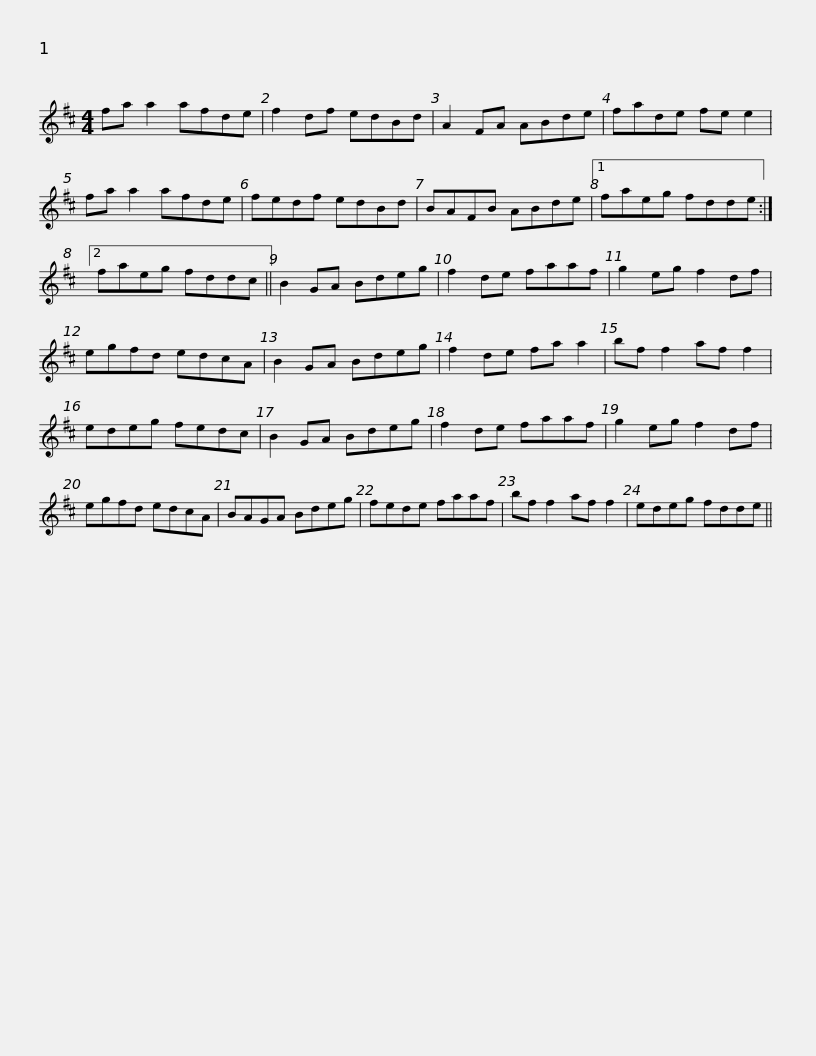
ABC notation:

X:1
L:1/8
M:4/4
I:linebreak $
K:D
V:1 treble
V:1
 fa a2 afde | f2 df edBd | A2 FA ABde | fade fe e2 |$ fa a2 afde | %5
 fedf edBd | BAFB ABde |1 faeg fdde :|2 faeg fddc ||$ B2 GA Bdeg | %10
 f2 de faaf | g2 eg f2 df | egfd edcA |$ B2 GA Bdeg | f2 de fa a2 | %15
 bf f2 af f2 | edeg fedc |$ B2 GA Bdeg | f2 de faaf | g2 eg f2 df | %20
 egfd edcA |$ BAGA Bdeg | fede faaf | bf f2 af f2 | edeg fdde || %25
